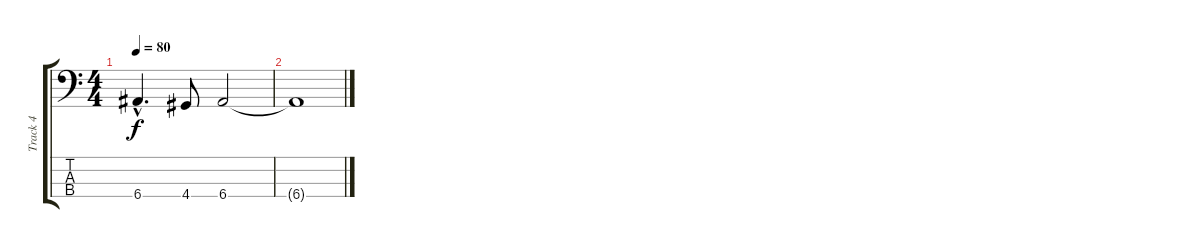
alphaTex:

\track ("Track 4" "Track 4") {instrument electricbasspick}
\staff {score tabs}
\tuning (G2 D2 A1 E1) {hide}
\ts (4 4)
\tempo 80
\clef f4
\ks c
6.4{hac}.4{d dy f} 4.4.8 6.4.2 |
6.4{t}.1{volume 0}
